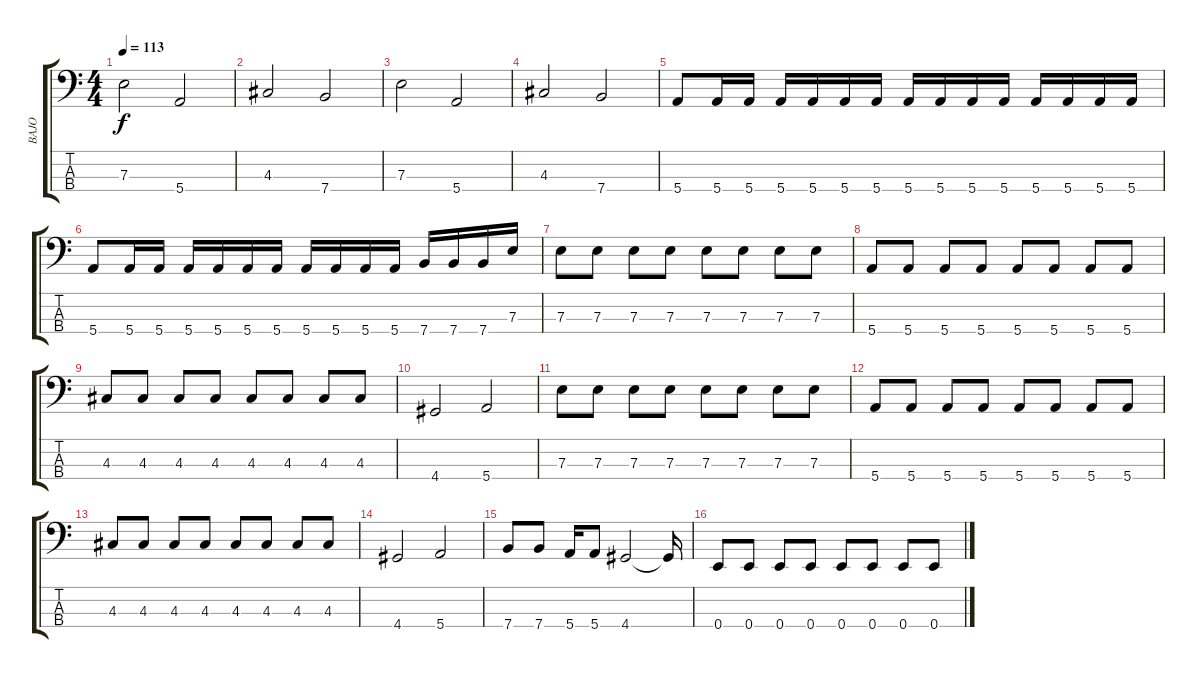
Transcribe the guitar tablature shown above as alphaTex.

\track ("BAJO" "BAJO") {instrument electricbassfinger}
\staff {score tabs}
\tuning (G2 D2 A1 E1) {hide}
\ts (4 4)
\tempo 113
\clef f4
\ks c
7.3.2{dy f} 5.4.2 |
4.3.2 7.4.2 |
7.3.2 5.4.2 |
4.3.2 7.4.2 |
5.4.8 5.4.16 5.4.16 5.4.16 5.4.16 5.4.16 5.4.16 5.4.16 5.4.16 5.4.16 5.4.16 5.4.16 5.4.16 5.4.16 5.4.16 |
5.4.8 5.4.16 5.4.16 5.4.16 5.4.16 5.4.16 5.4.16 5.4.16 5.4.16 5.4.16 5.4.16 7.4.16 7.4.16 7.4.16 7.3.16 |
7.3.8 7.3.8 7.3.8 7.3.8 7.3.8 7.3.8 7.3.8 7.3.8 |
5.4.8 5.4.8 5.4.8 5.4.8 5.4.8 5.4.8 5.4.8 5.4.8 |
4.3.8 4.3.8 4.3.8 4.3.8 4.3.8 4.3.8 4.3.8 4.3.8 |
4.4.2 5.4.2 |
7.3.8 7.3.8 7.3.8 7.3.8 7.3.8 7.3.8 7.3.8 7.3.8 |
5.4.8 5.4.8 5.4.8 5.4.8 5.4.8 5.4.8 5.4.8 5.4.8 |
4.3.8 4.3.8 4.3.8 4.3.8 4.3.8 4.3.8 4.3.8 4.3.8 |
4.4.2 5.4.2 |
7.4.8 7.4.8 5.4.16 5.4.8 4.4.2 4.4{t}.16 |
0.4.8 0.4.8 0.4.8 0.4.8 0.4.8 0.4.8 0.4.8 0.4.8
